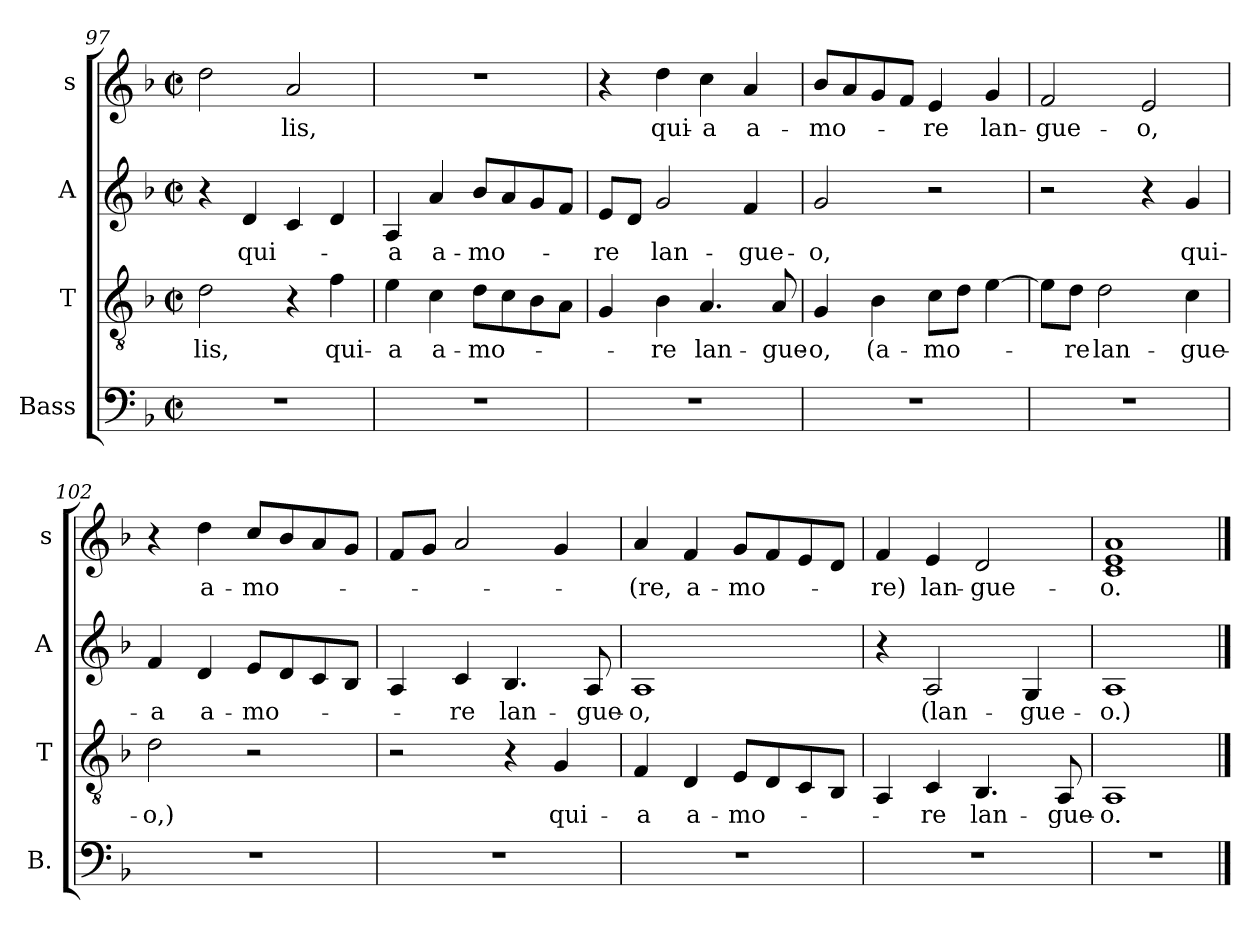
**kern	**kern	**text	**kern	**text	**kern	**text
*part4	*part3	*part3	*part2	*part2	*part1	*part1
*staff4	*staff3	*staff3	*staff2	*staff2	*staff1	*staff1
*I"Bass	*I"T	*	*I"A	*	*I"s	*
*I'B.	*I'T	*	*I'A	*	*I's	*
*clefF4	*clefGv2	*	*clefG2	*	*clefG2	*
*k[b-]	*k[b-]	*	*k[b-]	*	*k[b-]	*
*M2/2	*M2/2	*	*M2/2	*	*M2/2	*
*met(c|)	*met(c|)	*	*met(c|)	*	*met(c|)	*
=97	=97	=97	=97	=97	=97	=97
!	!	!LO:LY:b	!	!	!	!
1r	2d\	-lis,	4r	.	2dd\	.
!	!	!	!	!LO:LY:b	!	!
.	.	.	4d/	qui-	.	.
!	!	!	!	!	!	!LO:LY:b
.	4r	.	4c/	.	2a/	-lis,
!	!	!LO:LY:b	!	!	!	!
.	4f\	qui-	4d/	.	.	.
!!LO:LB:g=z
=98	=98	=98	=98	=98	=98	=98
!	!	!LO:LY:b	!	!LO:LY:b	!	!
1r	4e\	-a	4A/	-a	1r	.
!	!	!LO:LY:b	!	!LO:LY:b	!	!
.	4c\	a-	4a/	a-	.	.
!	!	!LO:LY:b	!	!LO:LY:b	!	!
.	8d\L	-mo-	8b-/L	-mo-	.	.
.	8c\	.	8a/	.	.	.
.	8B-\	.	8g/	.	.	.
.	8A\J	.	8f/J	.	.	.
=99	=99	=99	=99	=99	=99	=99
!	!	!	!	!LO:LY:b	!	!
1r	4G/	.	8e/L	-re	4r	.
.	.	.	8d/J	.	.	.
!	!	!LO:LY:b	!	!LO:LY:b	!	!LO:LY:b
.	4B-\	-re	2g/	lan-	4dd\	qui-
!	!	!LO:LY:b	!	!	!	!LO:LY:b
.	4.A/	lan-	.	.	4cc\	-a
!	!	!	!	!LO:LY:b	!	!LO:LY:b
.	.	.	4f/	-gue-	4a/	a-
!	!	!LO:LY:b	!	!	!	!
.	8A/	-gue-	.	.	.	.
=100	=100	=100	=100	=100	=100	=100
!	!	!LO:LY:b	!	!LO:LY:b	!	!LO:LY:b
1r	4G/	-o,	2g/	-o,	8b-/L	-mo-
.	.	.	.	.	8a/	.
!	!	!LO:LY:b	!	!	!	!
.	4B-\	(a-	.	.	8g/	.
.	.	.	.	.	8f/J	.
!	!	!LO:LY:b	!	!	!	!LO:LY:b
.	8c\L	-mo-	2r	.	4e/	-re
.	8d\J	.	.	.	.	.
!	!	!	!	!	!	!LO:LY:b
.	[4e\	.	.	.	4g/	lan-
=101	=101	=101	=101	=101	=101	=101
!	!	!	!	!	!	!LO:LY:b
1r	8e\L]	.	2r	.	2f/	-gue-
!	!	!LO:LY:b	!	!	!	!
.	8d\J	-re	.	.	.	.
!	!	!LO:LY:b	!	!	!	!
.	2d\	lan-	.	.	.	.
!	!	!	!	!	!	!LO:LY:b
.	.	.	4r	.	2e/	-o,
!	!	!LO:LY:b	!	!LO:LY:b	!	!
.	4c\	-gue-	4g/	qui-	.	.
=102	=102	=102	=102	=102	=102	=102
!	!	!LO:LY:b	!	!LO:LY:b	!	!
1r	2d\	-o,)	4f/	-a	4r	.
!	!	!	!	!LO:LY:b	!	!LO:LY:b
.	.	.	4d/	a-	4dd\	a-
!	!	!	!	!LO:LY:b	!	!LO:LY:b
.	2r	.	8e/L	-mo-	8cc/L	-mo-
.	.	.	8d/	.	8b-/	.
.	.	.	8c/	.	8a/	.
.	.	.	8B-/J	.	8g/J	.
!!LO:PB:g=z
=103	=103	=103	=103	=103	=103	=103
1r	2r	.	4A/	.	8f/L	.
.	.	.	.	.	8g/J	.
!	!	!	!	!LO:LY:b	!	!
.	.	.	4c/	-re	2a/	.
!	!	!	!	!LO:LY:b	!	!
.	4r	.	4.B-/	lan-	.	.
!	!	!LO:LY:b	!	!	!	!
.	4G/	qui-	.	.	4g/	.
!	!	!	!	!LO:LY:b	!	!
.	.	.	8A/	-gue-	.	.
=104	=104	=104	=104	=104	=104	=104
!	!	!LO:LY:b	!	!LO:LY:b	!	!LO:LY:b
1r	4F/	-a	1A	-o,	4a/	(re,
!	!	!LO:LY:b	!	!	!	!LO:LY:b
.	4D/	a-	.	.	4f/	a-
!	!	!LO:LY:b	!	!	!	!LO:LY:b
.	8E/L	-mo-	.	.	8g/L	-mo-
.	8D/	.	.	.	8f/	.
.	8C/	.	.	.	8e/	.
.	8BB-/J	.	.	.	8d/J	.
=105	=105	=105	=105	=105	=105	=105
*	*	*	*	*	*MM70	*
!	!	!	!	!	!	!LO:LY:b
1r	4AA/	.	4r	.	4f/	-re)
!	!	!LO:LY:b	!	!LO:LY:b	!	!LO:LY:b
.	4C/	-re	2A/	(lan-	4e/	lan-
!	!	!LO:LY:b	!	!	!	!LO:LY:b
.	4.BB-/	lan-	.	.	2d/	-gue-
!	!	!	!	!LO:LY:b	!	!
.	.	.	4G/	-gue-	.	.
!	!	!LO:LY:b	!	!	!	!
.	8AA/	-gue-	.	.	.	.
=106	=106	=106	=106	=106	=106	=106
!	!	!LO:LY:b	!	!LO:LY:b	!	!LO:LY:b
1r	1AA	-o.	1A	-o.)	1c 1e 1a	-o.
==	==	==	==	==	==	==
*-	*-	*-	*-	*-	*-	*-
